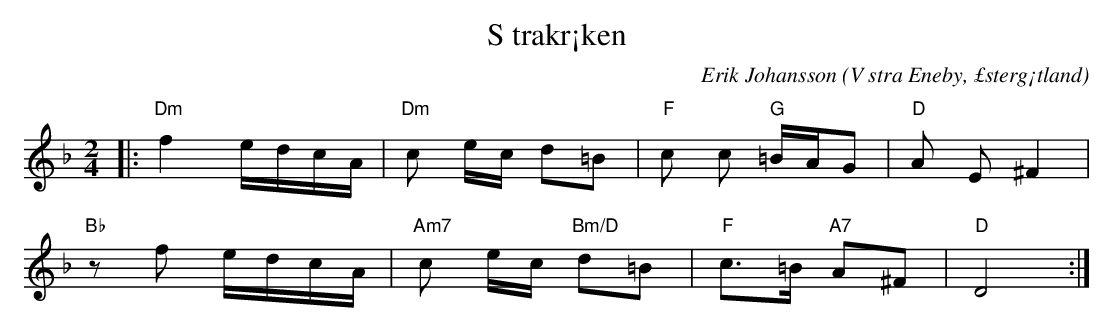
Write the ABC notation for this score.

X:1
T:S trakr¡ken
C:Erik Johansson
O:V stra Eneby, £sterg¡tland
Q:80
M:2/4
L:1/8
K:Dm
|:"Dm"f2 e/d/c/A/ |"Dm"c e/c/ d=B| "F" c c "G" =B/A/G | "D" A E ^F2 |
"Bb" zf e/d/c/A/ |"Am7"c e/c/ "Bm/D"d=B| "F" c>=B  "A7" A^F | "D" D4 :|
